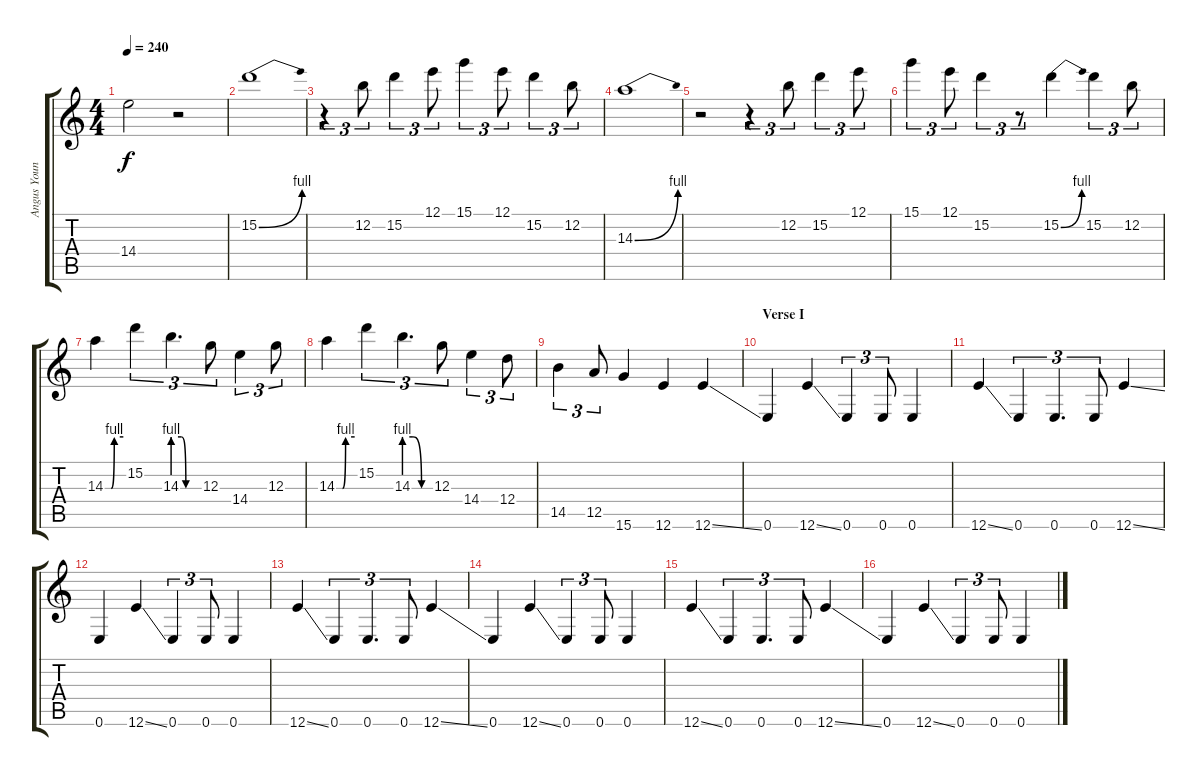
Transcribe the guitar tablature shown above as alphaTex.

\track ("Angus Young" "Angus Youn") {instrument overdrivenguitar}
\staff {score tabs}
\tuning (E4 B3 G3 D3 A2 E2) {hide}
\ts (4 4)
\tempo 240
\clef g2
\ks c
14.4.2{dy f} r.2 |
15.2{be (bend 0 0 60 4)}.1 |
r.4{tu (3 2)} 12.2.8{tu (3 2)} 15.2.4{tu (3 2)} 12.1.8{tu (3 2)} 15.1.4{tu (3 2)} 12.1.8{tu (3 2)} 15.2.4{tu (3 2)} 12.2.8{tu (3 2)} |
14.3{be (bend 0 0 60 4)}.1 |
r.2 r.4{tu (3 2)} 12.2.8{tu (3 2)} 15.2.4{tu (3 2)} 12.1.8{tu (3 2)} |
15.1.4{tu (3 2)} 12.1.8{tu (3 2)} 15.2.4{tu (3 2)} r.8{tu (3 2)} 15.2{be (bend 0 0 60 4)}.4 15.2.4{tu (3 2)} 12.2.8{tu (3 2)} |
14.3{be (custom 0 0 20 0 30 4 60 4)}.4 15.2.4{tu (3 2)} 14.3{be (custom 0 4 20 4 30 0 60 0)}.4{d tu (3 2)} 12.3.8{tu (3 2)} 14.4.4{tu (3 2)} 12.3.8{tu (3 2)} |
14.3{be (custom 0 0 20 0 30 4 60 4)}.4 15.2.4{tu (3 2)} 14.3{be (custom 0 4 20 4 40 0 60 0)}.4{d tu (3 2)} 12.3.8{tu (3 2)} 14.4.4{tu (3 2)} 12.4.8{tu (3 2)} |
14.5.4{tu (3 2)} 12.5.8{tu (3 2)} 15.6.4 12.6.4 12.6{ss}.4 |
\section ("" "Verse I")
0.6.4 12.6{ss}.4 0.6.4{tu (3 2)} 0.6.8{tu (3 2)} 0.6.4 |
12.6{ss}.4 0.6.4{tu (3 2)} 0.6.4{d tu (3 2)} 0.6.8{tu (3 2)} 12.6{ss}.4 |
0.6.4 12.6{ss}.4 0.6.4{tu (3 2)} 0.6.8{tu (3 2)} 0.6.4 |
12.6{ss}.4 0.6.4{tu (3 2)} 0.6.4{d tu (3 2)} 0.6.8{tu (3 2)} 12.6{ss}.4 |
0.6.4 12.6{ss}.4 0.6.4{tu (3 2)} 0.6.8{tu (3 2)} 0.6.4 |
12.6{ss}.4 0.6.4{tu (3 2)} 0.6.4{d tu (3 2)} 0.6.8{tu (3 2)} 12.6{ss}.4 |
0.6.4 12.6{ss}.4 0.6.4{tu (3 2)} 0.6.8{tu (3 2)} 0.6.4
